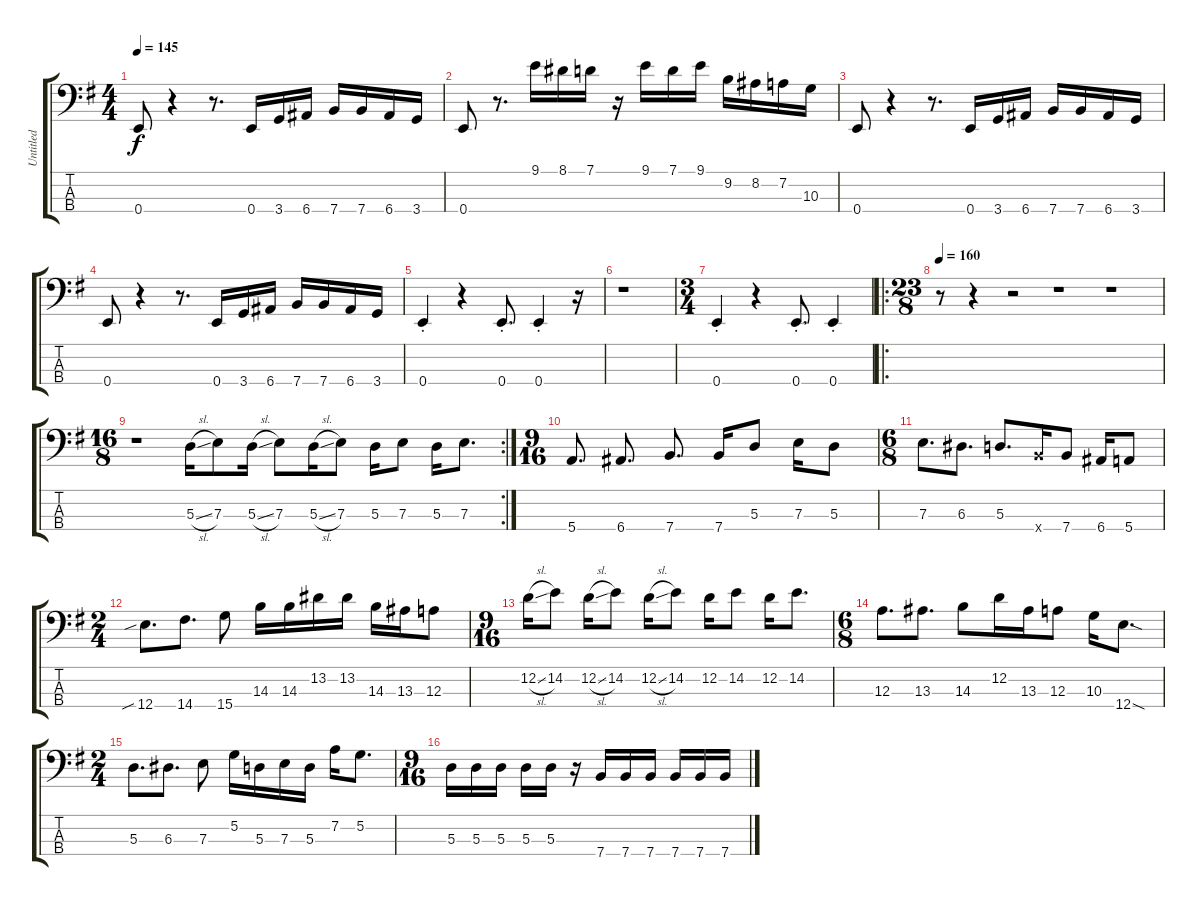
\track ("Untitled" "Untitled") {instrument electricbassfinger}
\staff {score tabs}
\tuning (G2 D2 A1 E1) {hide}
\ts (4 4)
\tempo 145
\clef f4
\ks g
0.4.8{dy f} r.4 r.8{d} 0.4.16 3.4.16 6.4.16 7.4.16 7.4.16 6.4.16 3.4.16 |
0.4.8 r.8{d} 9.1.16 8.1.16 7.1.16 r.16 9.1.16 7.1.16 9.1.16 9.2.16 8.2.16 7.2.16 10.3.16 |
0.4.8 r.4 r.8{d} 0.4.16 3.4.16 6.4.16 7.4.16 7.4.16 6.4.16 3.4.16 |
0.4.8 r.4 r.8{d} 0.4.16 3.4.16 6.4.16 7.4.16 7.4.16 6.4.16 3.4.16 |
0.4{st}.4 r.4 0.4{st}.8{d} 0.4{st}.4 r.16 |
r.1 |
\ts (3 4)
0.4{st}.4 r.4 0.4{st}.8{d} 0.4{st}.4 |
\ro
\ts (23 8)
\tempo 160
r.8 r.4 r.2 r.1 r.1 |
\rc 2
\ts (16 8)
r.1 5.3{sl}.16 7.3.8 5.3{sl}.16 7.3.8 5.3{sl}.16 7.3.8 5.3.16 7.3.8 5.3.16 7.3.8{d} |
\ts (9 16)
5.4.8{d} 6.4.8{d} 7.4.8{d} 7.4.16 5.3.8 7.3.16 5.3.8 |
\ts (6 8)
7.3.8{d} 6.3.8{d} 5.3.8{d} 7.4{x}.16 7.4.8 6.4.16 5.4.8 |
\ts (2 4)
12.4{sib}.8{d} 14.4.8{d} 15.4.8 14.3.16 14.3.16 13.2.16 13.2.16 14.3.16 13.3.16 12.3.8 |
\ts (9 16)
12.2{sl}.16 14.2.8 12.2{sl}.16 14.2.8 12.2{sl}.16 14.2.8 12.2.16 14.2.8 12.2.16 14.2.8{d} |
\ts (6 8)
12.3.8{d} 13.3.8{d} 14.3.8 12.2.16 13.3.16 12.3.8 10.3.16 12.4{sod}.8{d} |
\ts (2 4)
5.3.8{d} 6.3.8{d} 7.3.8 5.2.16 5.3.16 7.3.16 5.3.16 7.2.16 5.2.8{d} |
\ts (9 16)
5.3.16 5.3.16 5.3.16 5.3.16 5.3.16 r.16 7.4.16 7.4.16 7.4.16 7.4.16 7.4.16 7.4.16
